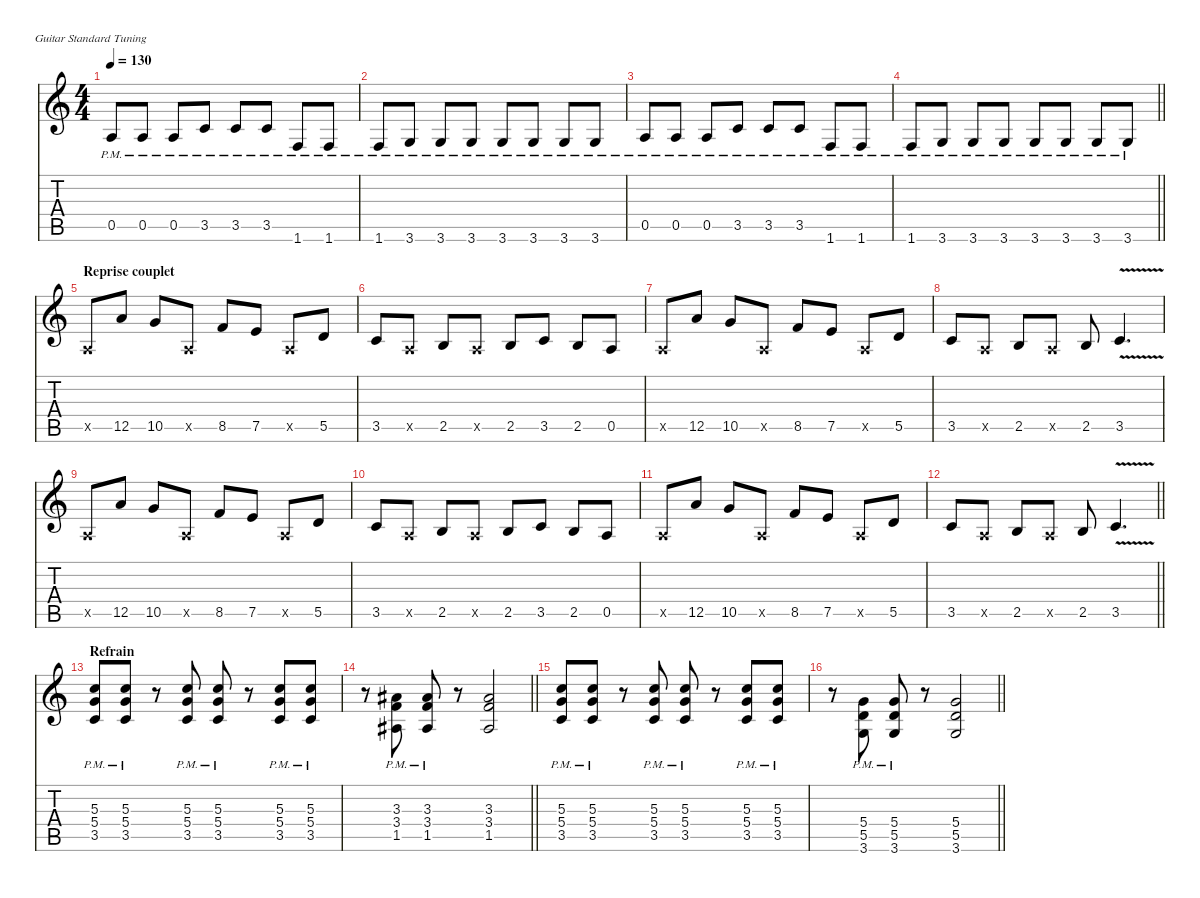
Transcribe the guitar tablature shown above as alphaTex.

\defaultSystemsLayout 4
\hideDynamics
\bracketExtendMode nobrackets
\track ("Sylvain" " ") {instrument distortionguitar}
\staff {score tabs}
\tuning (E4 B3 G3 D3 A2 E2)
\ts (4 4)
\tempo 130
\clef g2
\ks c
0.5{pm}.8{dy mf beam Up} 0.5{pm}.8{beam Up} 0.5{pm}.8{beam Up} 3.5{pm}.8{beam Up} 3.5{pm}.8{beam Up} 3.5{pm}.8{beam Up} 1.6{pm}.8{beam Up} 1.6{pm}.8{beam Up} |
1.6{pm}.8{beam Up} 3.6{pm}.8{beam Up} 3.6{pm}.8{beam Up} 3.6{pm}.8{beam Up} 3.6{pm}.8{beam Up} 3.6{pm}.8{beam Up} 3.6{pm}.8{beam Up} 3.6{pm}.8{beam Up} |
0.5{pm}.8{beam Up} 0.5{pm}.8{beam Up} 0.5{pm}.8{beam Up} 3.5{pm}.8{beam Up} 3.5{pm}.8{beam Up} 3.5{pm}.8{beam Up} 1.6{pm}.8{beam Up} 1.6{pm}.8{beam Up} |
\barLineRight lightlight
1.6{pm}.8{beam Up} 3.6{pm}.8{beam Up} 3.6{pm}.8{beam Up} 3.6{pm}.8{beam Up} 3.6{pm}.8{beam Up} 3.6{pm}.8{beam Up} 3.6{pm}.8{beam Up} 3.6{pm}.8{beam Up} |
\section ("" "Reprise couplet")
0.5{x}.8{beam Up} 12.5.8{beam Up} 10.5.8{beam Up} 0.5{x}.8{beam Up} 8.5.8{beam Up} 7.5.8{beam Up} 0.5{x}.8{beam Up} 5.5.8{beam Up} |
3.5.8{beam Up} 0.5{x}.8{beam Up} 2.5.8{beam Up} 0.5{x}.8{beam Up} 2.5.8{beam Up} 3.5.8{beam Up} 2.5.8{beam Up} 0.5.8{beam Up} |
0.5{x}.8{beam Up} 12.5.8{beam Up} 10.5.8{beam Up} 0.5{x}.8{beam Up} 8.5.8{beam Up} 7.5.8{beam Up} 0.5{x}.8{beam Up} 5.5.8{beam Up} |
3.5.8{beam Up} 0.5{x}.8{beam Up} 2.5.8{beam Up} 0.5{x}.8{beam Up} 2.5.8{beam Up} 3.5{v}.4{d beam Up} |
0.5{x}.8{beam Up} 12.5.8{beam Up} 10.5.8{beam Up} 0.5{x}.8{beam Up} 8.5.8{beam Up} 7.5.8{beam Up} 0.5{x}.8{beam Up} 5.5.8{beam Up} |
3.5.8{beam Up} 0.5{x}.8{beam Up} 2.5.8{beam Up} 0.5{x}.8{beam Up} 2.5.8{beam Up} 3.5.8{beam Up} 2.5.8{beam Up} 0.5.8{beam Up} |
0.5{x}.8{beam Up} 12.5.8{beam Up} 10.5.8{beam Up} 0.5{x}.8{beam Up} 8.5.8{beam Up} 7.5.8{beam Up} 0.5{x}.8{beam Up} 5.5.8{beam Up} |
\barLineRight lightlight
3.5.8{beam Up} 0.5{x}.8{beam Up} 2.5.8{beam Up} 0.5{x}.8{beam Up} 2.5.8{beam Up} 3.5{v}.4{d beam Up} |
\section ("" "Refrain")
(5.3{pm} 5.4{pm} 3.5{pm}).8{dy f beam Up} (5.3{pm} 5.4{pm} 3.5{pm}).8{beam Up} r.8{beam Up} (5.3{pm} 5.4{pm} 3.5{pm}).8{beam Up} (5.3{pm} 5.4{pm} 3.5{pm}).8{beam Up} r.8{beam Up} (5.3{pm} 5.4{pm} 3.5{pm}).8{beam Up} (5.3{pm} 5.4{pm} 3.5{pm}).8{beam Up} |
\barLineRight lightlight
r.8{beam Down} (3.3{acc #} 3.4{pm} 1.5{pm acc #}).8{beam Up} (3.3{acc #} 3.4{pm} 1.5{pm acc #}).8{beam Up} r.8{beam Up} (3.3{acc #} 3.4 1.5{acc #}).2{beam Up} |
(5.3{pm} 5.4{pm} 3.5{pm}).8{beam Up} (5.3{pm} 5.4{pm} 3.5{pm}).8{beam Up} r.8{beam Up} (5.3{pm} 5.4{pm} 3.5{pm}).8{beam Up} (5.3{pm} 5.4{pm} 3.5{pm}).8{beam Up} r.8{beam Up} (5.3{pm} 5.4{pm} 3.5{pm}).8{beam Up} (5.3{pm} 5.4{pm} 3.5{pm}).8{beam Up} |
\barLineRight lightlight
r.8{beam Down} (5.4{pm} 5.5{pm} 3.6).8{beam Up} (5.4{pm} 5.5{pm} 3.6).8{beam Up} r.8{beam Up} (5.4 5.5 3.6).2{beam Up}
